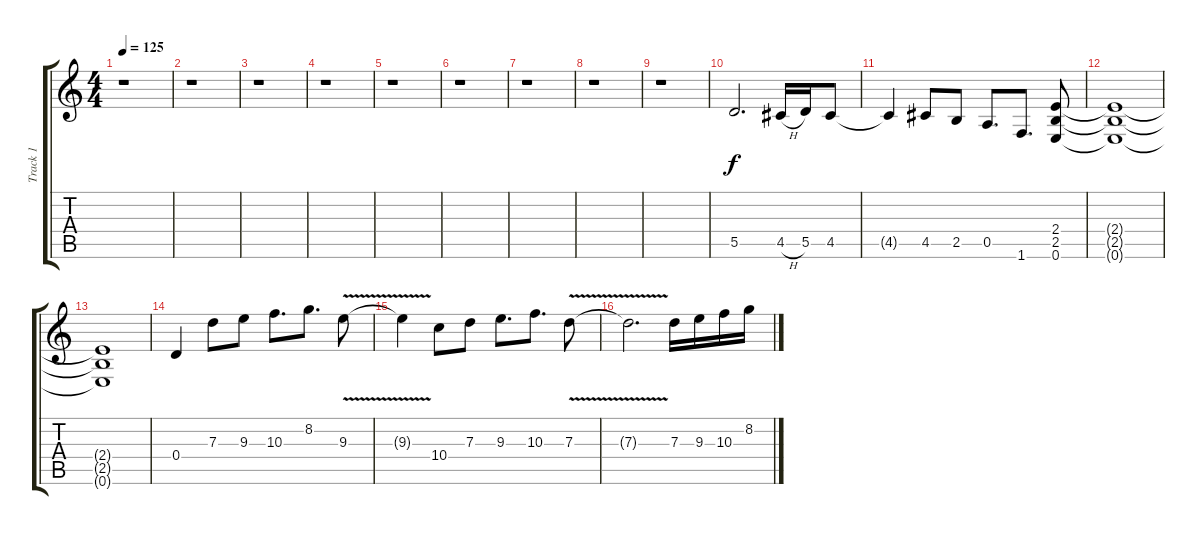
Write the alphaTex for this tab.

\track ("Track 1" "Track 1") {instrument distortionguitar}
\staff {score tabs}
\tuning (E4 B3 G3 D3 A2 E2) {hide}
\ts (4 4)
\tempo 125
\clef g2
\ks c
r.1{dy f} |
r.1 |
r.1 |
r.1 |
r.1 |
r.1 |
r.1 |
r.1 |
r.1 |
5.5.2{d} 4.5{h}.16 5.5.16 4.5.8 |
4.5{t}.4 4.5.8 2.5.8 0.5.8{d} 1.6.8{d} (2.4 2.5 0.6).8 |
(2.4{t} 2.5{t} 0.6{t}).1 |
(2.4{t} 2.5{t} 0.6{t}).1 |
0.4.4 7.3.8 9.3.8 10.3.8{d} 8.2.8{d} 9.3{v}.8 |
9.3{t}.4 10.4.8 7.3.8 9.3.8{d} 10.3.8{d} 7.3{v}.8 |
7.3{t}.2{d} 7.3.16 9.3.16 10.3.16 8.2.16
